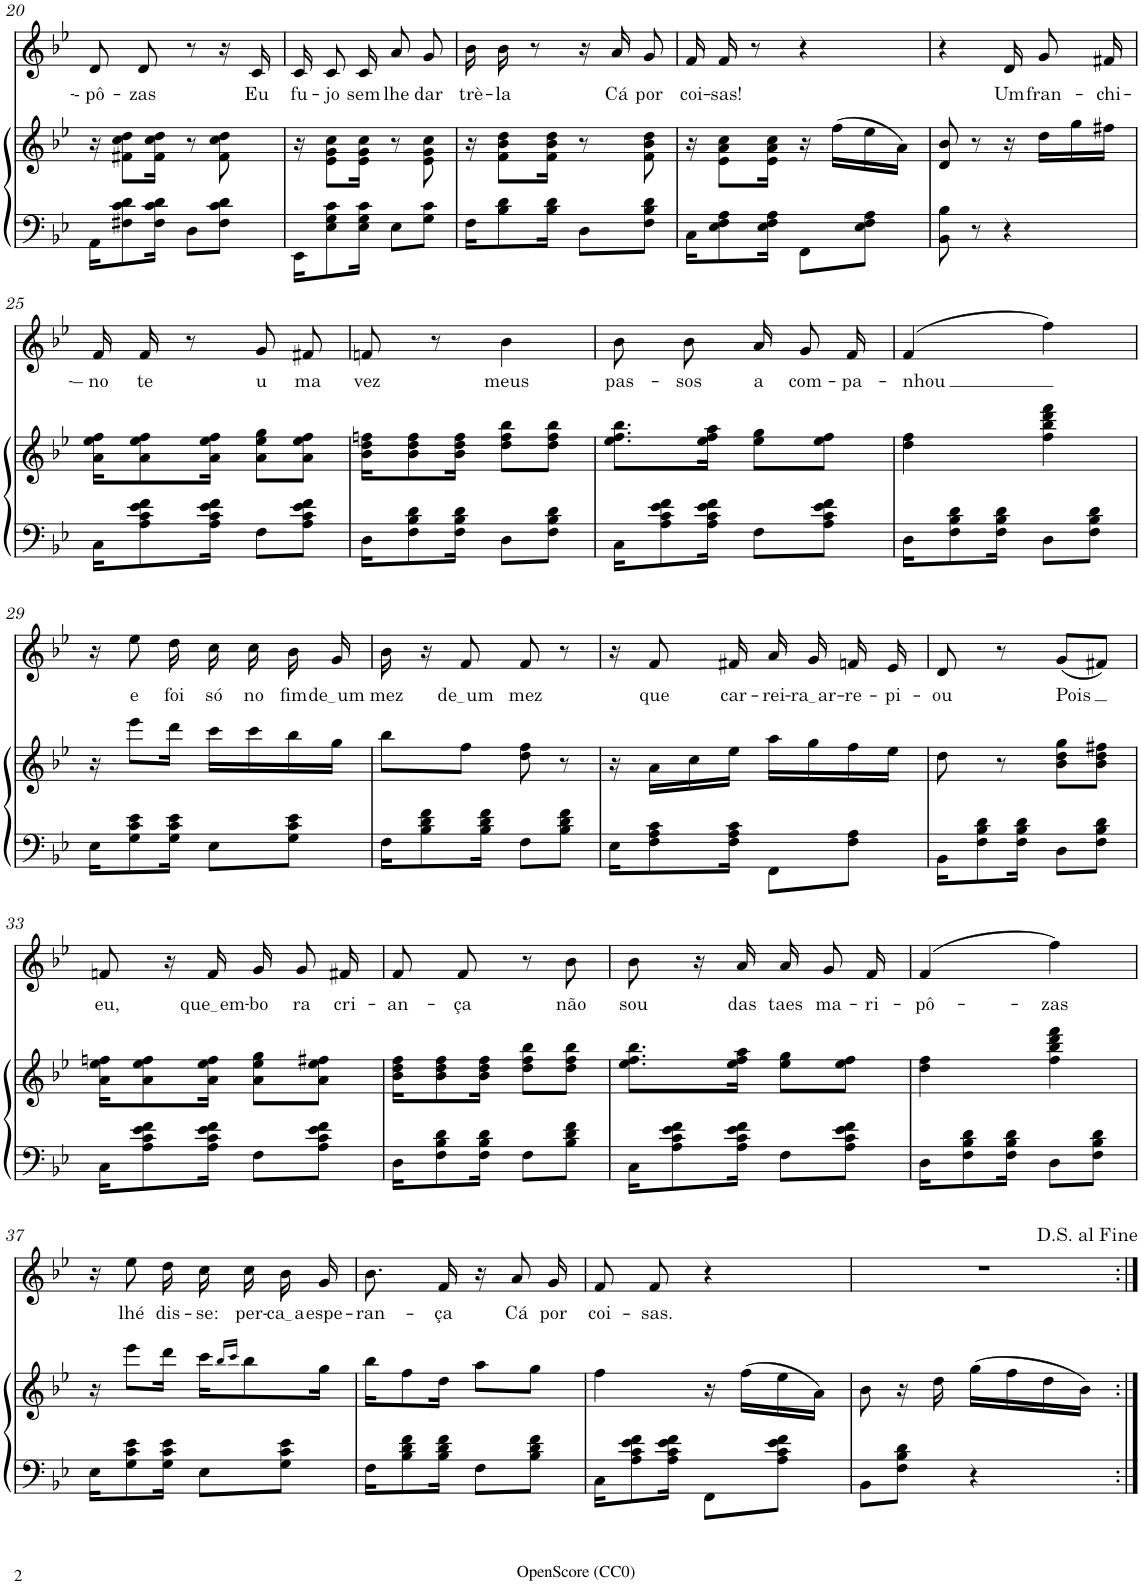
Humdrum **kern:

**kern	**kern	**kern	**text
*part2	*part2	*part1	*part1
*staff3	*staff2	*staff1	*staff1
*I"Piano	*	*I"Voice	*
*I'Pno	*	*	*
!!LO:PB:g=z
*clefF4	*clefG2	*clefG2	*
*k[b-e-]	*k[b-e-]	*k[b-e-]	*
*M2/4	*M2/4	*M2/4	*
=20	=20	=20	=20
!	!	!	!LO:LY:b
16AA\KL	16r	8d/	-- pô-
8F#X\ 8c\ 8d\	8f#X\ 8cc\ 8dd\L	.	.
!	!	!	!LO:LY:b
.	.	8d/	-zas
16F#\ 16c\ 16d\Jk	16f#\ 16cc\ 16dd\Jk	.	.
8D\L	8r	8r	.
8F#\ 8c\ 8d\J	8f#\ 8cc\ 8dd\	16r	.
!	!	!	!LO:LY:b
.	.	16c/	Eu
=21	=21	=21	=21
!	!	!	!LO:LY:b
16EE-\KL	16r	16c/	fu-
!	!	!	!LO:LY:b
8E-\ 8G\ 8c\	8e-\ 8g\ 8cc\L	8c/	-jo
!	!	!	!LO:LY:b
16E-\ 16G\ 16c\Jk	16e-\ 16g\ 16cc\Jk	16c/	sem
!	!	!	!LO:LY:b
8E-\L	8r	8a/	lhe
!	!	!	!LO:LY:b
8G\ 8c\J	8e-\ 8g\ 8cc\	8g/	dar
=22	=22	=22	=22
!	!	!	!LO:LY:b
16F\KL	16r	16b-\	trè-
!	!	!	!LO:LY:b
8B-\ 8d\	8f\ 8b-\ 8dd\L	16b-\	-la
.	.	8r	.
16B-\ 16d\Jk	16f\ 16b-\ 16dd\Jk	.	.
8D\L	8r	16r	.
!	!	!	!LO:LY:b
.	.	16a/	Cá
!	!	!	!LO:LY:b
8F\ 8B-\ 8d\J	8f\ 8b-\ 8dd\	8g/	por
=23	=23	=23	=23
!	!	!	!LO:LY:b
16C\KL	16r	16f/	coi-
!	!	!	!LO:LY:b
8E-\ 8F\ 8A\	8e-\ 8a\ 8cc\L	16f/	-sas!
.	.	8r	.
16E-\ 16F\ 16A\Jk	16e-\ 16a\ 16cc\Jk	.	.
8FF\L	16r	4r	.
.	(16ff\LL	.	.
8E-\ 8F\ 8A\J	16ee-\	.	.
.	16a\JJ)	.	.
=24	=24	=24	=24
8BB-\ 8B-\	8d/ 8b-/	4r	.
8r	8r	.	.
!	!	!	!LO:LY:b
4r	16r	16d/	Um
!	!	!	!LO:LY:b
.	16dd\LL	8g/	fran-
.	16gg\	.	.
!	!	!	!LO:LY:b
.	16ff#X\JJ	16f#X/	-chi-
!!LO:LB:g=z
=25	=25	=25	=25
!	!	!	!LO:LY:b
16C\KL	16a\ 16ee-\ 16ff\KL	16f/	-– no
!	!	!	!LO:LY:b
8A\ 8c\ 8e-\ 8f\	8a\ 8ee-\ 8ff\	16f/	te
.	.	8r	.
16A\ 16c\ 16e-\ 16f\Jk	16a\ 16ee-\ 16ff\Jk	.	.
!	!	!	!LO:LY:b
8F\L	8a\ 8ee-\ 8gg\L	8g/	u
!	!	!	!LO:LY:b
8A\ 8c\ 8e-\ 8f\J	8a\ 8ee-\ 8ff\J	8f#X/	ma
=26	=26	=26	=26
!	!	!	!LO:LY:b
16D\KL	16b-\ 16dd\ 16ffn\KL	8fn/	vez
8F\ 8B-\ 8d\	8b-\ 8dd\ 8ff\	.	.
.	.	8r	.
16F\ 16B-\ 16d\Jk	16b-\ 16dd\ 16ff\Jk	.	.
!	!	!	!LO:LY:b
8D\L	8dd\ 8ff\ 8bb-\L	4b-\	meus
8F\ 8B-\ 8d\J	8dd\ 8ff\ 8bb-\J	.	.
=27	=27	=27	=27
!	!	!	!LO:LY:b
16C\KL	8.ee-\ 8.ff\ 8.bb-\L	8b-\	pas-
8A\ 8c\ 8e-\ 8f\	.	.	.
!	!	!	!LO:LY:b
.	.	8b-\	-sos
16A\ 16c\ 16e-\ 16f\Jk	16ee-\ 16ff\ 16aa\Jk	.	.
!	!	!	!LO:LY:b
8F\L	8ee-\ 8gg\L	16a/	a
!	!	!	!LO:LY:b
.	.	8g/	com-
8A\ 8c\ 8e-\ 8f\J	8ee-\ 8ff\J	.	.
!	!	!	!LO:LY:b
.	.	16f/	-pa-
=28	=28	=28	=28
!	!	!	!LO:LY:b
16D\KL	4dd\ 4ff\	(4f/	-nhou
8F\ 8B-\ 8d\	.	.	.
16F\ 16B-\ 16d\Jk	.	.	.
8D\L	4ff\ 4bb-\ 4ddd\ 4fff\	4ff\)	.
8F\ 8B-\ 8d\J	.	.	.
!!LO:LB:g=z
=29	=29	=29	=29
16E-\KL	16r	16r	.
!	!	!	!LO:LY:b
8G\ 8c\ 8e-\	8eee-\L	8ee-\	e
!	!	!	!LO:LY:b
16G\ 16c\ 16e-\Jk	16ddd\Jk	16dd\	foi
!	!	!	!LO:LY:b
8E-\L	16ccc\LL	16cc\	só
!	!	!	!LO:LY:b
.	16ccc\	16cc\	no
!	!	!	!LO:LY:b
8G\ 8c\ 8e-\J	16bb-\	16b-\	fim
!	!	!	!LO:LY:b
.	16gg\JJ	16g/	de um
=30	=30	=30	=30
!	!	!	!LO:LY:b
16F\KL	8bb-\L	16b-\	mez
8B-\ 8d\ 8f\	.	16r	.
!	!	!	!LO:LY:b
.	8ff\J	8f/	de um
16B-\ 16d\ 16f\Jk	.	.	.
!	!	!	!LO:LY:b
8F\L	8dd\ 8ff\	8f/	mez
8B-\ 8d\ 8f\J	8r	8r	.
=31	=31	=31	=31
16E-\KL	16r	16r	.
!	!	!	!LO:LY:b
8F\ 8A\ 8c\	16a\LL	8f/	que
.	16cc\	.	.
!	!	!	!LO:LY:b
16F\ 16A\ 16c\Jk	16ee-\JJ	16f#X/	car-
!	!	!	!LO:LY:b
8FF\L	16aa\LL	16a/	-rei-
!	!	!	!LO:LY:b
.	16gg\	16g/	ra ar
!	!	!	!LO:LY:b
8F\ 8A\J	16ff\	16fn/	-re-
!	!	!	!LO:LY:b
.	16ee-\JJ	16e-/	-pi-
=32	=32	=32	=32
!	!	!	!LO:LY:b
16BB-\KL	8dd\	8d/	-ou
8F\ 8B-\ 8d\	.	.	.
.	8r	8r	.
16F\ 16B-\ 16d\Jk	.	.	.
!	!	!	!LO:LY:b
8D\L	8b-\ 8dd\ 8gg\L	(8g/L	Pois
8F\ 8B-\ 8d\J	8b-\ 8dd\ 8ff#X\J	8f#X/J)	.
!!LO:LB:g=z
=33	=33	=33	=33
!	!	!	!LO:LY:b
16C\KL	16a\ 16ee-\ 16ffn\KL	8fn/	eu,
8A\ 8c\ 8e-\ 8f\	8a\ 8ee-\ 8ff\	.	.
.	.	16r	.
!	!	!	!LO:LY:b
16A\ 16c\ 16e-\ 16f\Jk	16a\ 16ee-\ 16ff\Jk	16f/	que em
!	!	!	!LO:LY:b
8F\L	8a\ 8ee-\ 8gg\L	16g/	-bo
!	!	!	!LO:LY:b
.	.	8g/	ra
8A\ 8c\ 8e-\ 8f\J	8a\ 8ee-\ 8ff#X\J	.	.
!	!	!	!LO:LY:b
.	.	16f#X/	cri-
=34	=34	=34	=34
!	!	!	!LO:LY:b
16D\KL	16b-\ 16dd\ 16ff\KL	8f/	-an-
8F\ 8B-\ 8d\	8b-\ 8dd\ 8ff\	.	.
!	!	!	!LO:LY:b
.	.	8f/	-ça
16F\ 16B-\ 16d\Jk	16b-\ 16dd\ 16ff\Jk	.	.
8F\L	8dd\ 8ff\ 8bb-\L	8r	.
!	!	!	!LO:LY:b
8B-\ 8d\ 8f\J	8dd\ 8ff\ 8bb-\J	8b-\	não
=35	=35	=35	=35
!	!	!	!LO:LY:b
16C\KL	8.ee-\ 8.ff\ 8.bb-\L	8b-\	sou
8A\ 8c\ 8e-\ 8f\	.	.	.
.	.	16r	.
!	!	!	!LO:LY:b
16A\ 16c\ 16e-\ 16f\Jk	16ee-\ 16ff\ 16aa\Jk	16a/	das
!	!	!	!LO:LY:b
8F\L	8ee-\ 8gg\L	16a/	taes
!	!	!	!LO:LY:b
.	.	8g/	ma-
8A\ 8c\ 8e-\ 8f\J	8ee-\ 8ff\J	.	.
!	!	!	!LO:LY:b
.	.	16f/	-ri-
=36	=36	=36	=36
!	!	!	!LO:LY:b
16D\KL	4dd\ 4ff\	(4f/	-pô-
8F\ 8B-\ 8d\	.	.	.
16F\ 16B-\ 16d\Jk	.	.	.
!	!	!	!LO:LY:b
8D\L	4ff\ 4bb-\ 4ddd\ 4fff\	4ff\)	-zas
8F\ 8B-\ 8d\J	.	.	.
!!LO:LB:g=z
=37	=37	=37	=37
16E-\KL	16r	16r	.
!	!	!	!LO:LY:b
8G\ 8c\ 8e-\	8eee-\L	8ee-\	lhé
!	!	!	!LO:LY:b
16G\ 16c\ 16e-\Jk	16ddd\Jk	16dd\	dis-
!	!	!	!LO:LY:b
8E-\L	16ccc\KL	16cc\	-se:
.	16qbb-/LL	.	.
.	16qccc/JJ	.	.
!	!	!	!LO:LY:b
.	8bb-\	16cc\	per-
!	!	!	!LO:LY:b
8G\ 8c\ 8e-\J	.	16b-\	ca a
!	!	!	!LO:LY:b
.	16gg\Jk	16g/	espe-
=38	=38	=38	=38
!	!	!	!LO:LY:b
16F\KL	16bb-\KL	8.b-\	-ran-
8B-\ 8d\ 8f\	8ff\	.	.
!	!	!	!LO:LY:b
16B-\ 16d\ 16f\Jk	16dd\Jk	16f/	-ça
8F\L	8aa\L	16r	.
!	!	!	!LO:LY:b
.	.	8a/	Cá
8B-\ 8d\ 8f\J	8gg\J	.	.
!	!	!	!LO:LY:b
.	.	16g/	por
=39	=39	=39	=39
!	!	!	!LO:LY:b
16C\KL	4ff\	8f/	coi-
8A\ 8c\ 8e-\ 8f\	.	.	.
!	!	!	!LO:LY:b
.	.	8f/	-sas.
16A\ 16c\ 16e-\ 16f\Jk	.	.	.
8FF\L	16r	4r	.
.	(16ff\LL	.	.
8A\ 8c\ 8e-\ 8f\J	16ee-\	.	.
.	16a\JJ)	.	.
=40	=40	=40	=40
8BB-\L	8b-\	2r	.
8F\ 8B-\ 8d\J	16r	.	.
.	16dd\	.	.
4r	(16gg\LL	.	.
.	16ff\	.	.
.	16dd\	.	.
.	16b-\JJ)	.	.
=:|!	=:|!	=:|!	=:|!
*-	*-	*-	*-
